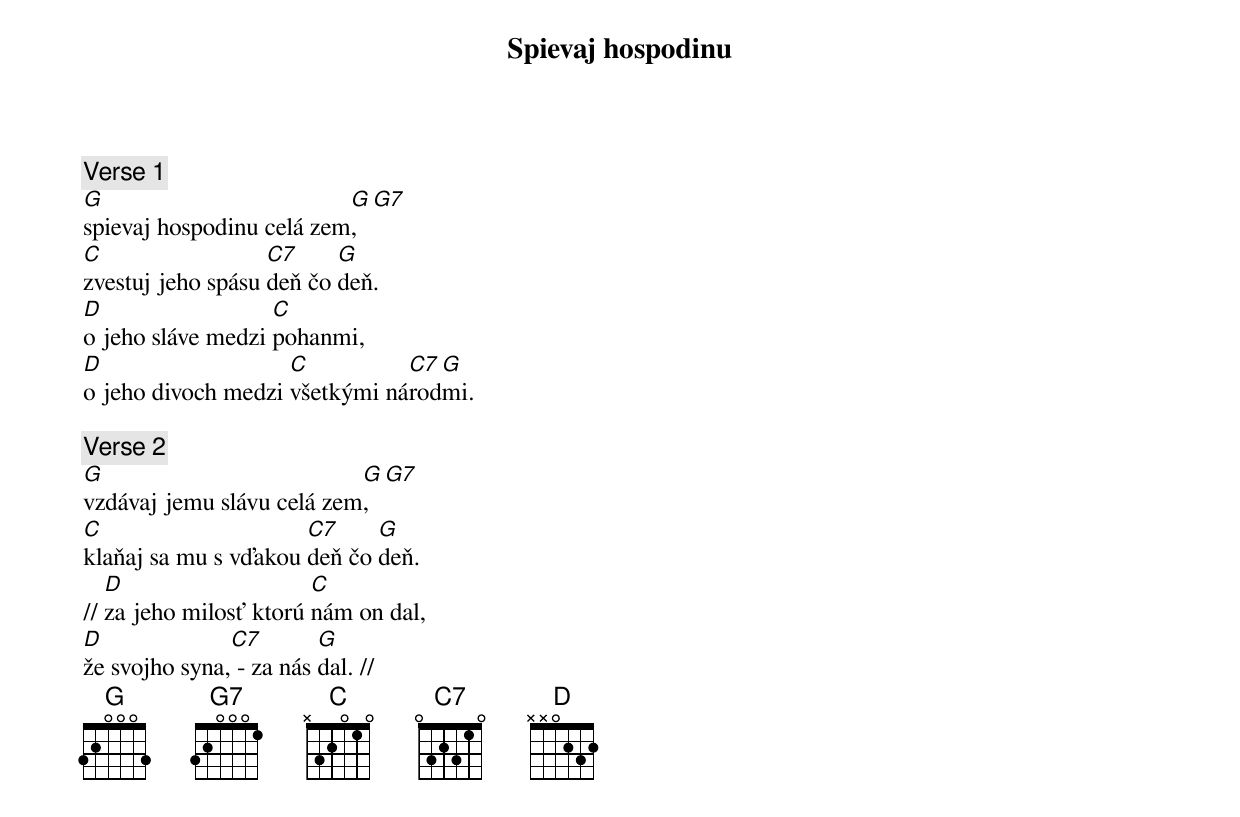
{title: Spievaj hospodinu}
{sov}
{comment: Verse 1}
[G]spievaj hospodinu celá zem[G],[G7]
[C]zvestuj jeho spásu [C7]deň čo [G]deň.
[D]o jeho sláve medzi [C]pohanmi,
[D]o jeho divoch medzi [C]všetkými ná[C7]rod[G]mi.
{eov}

{sov}
{comment: Verse 2}
[G]vzdávaj jemu slávu celá zem[G],[G7]
[C]klaňaj sa mu s vďakou [C7]deň čo [G]deň.
// [D]za jeho milosť ktorú [C]nám on dal,
[D]že svojho syna,[C7] - za nás [G]dal. //
{eov}
